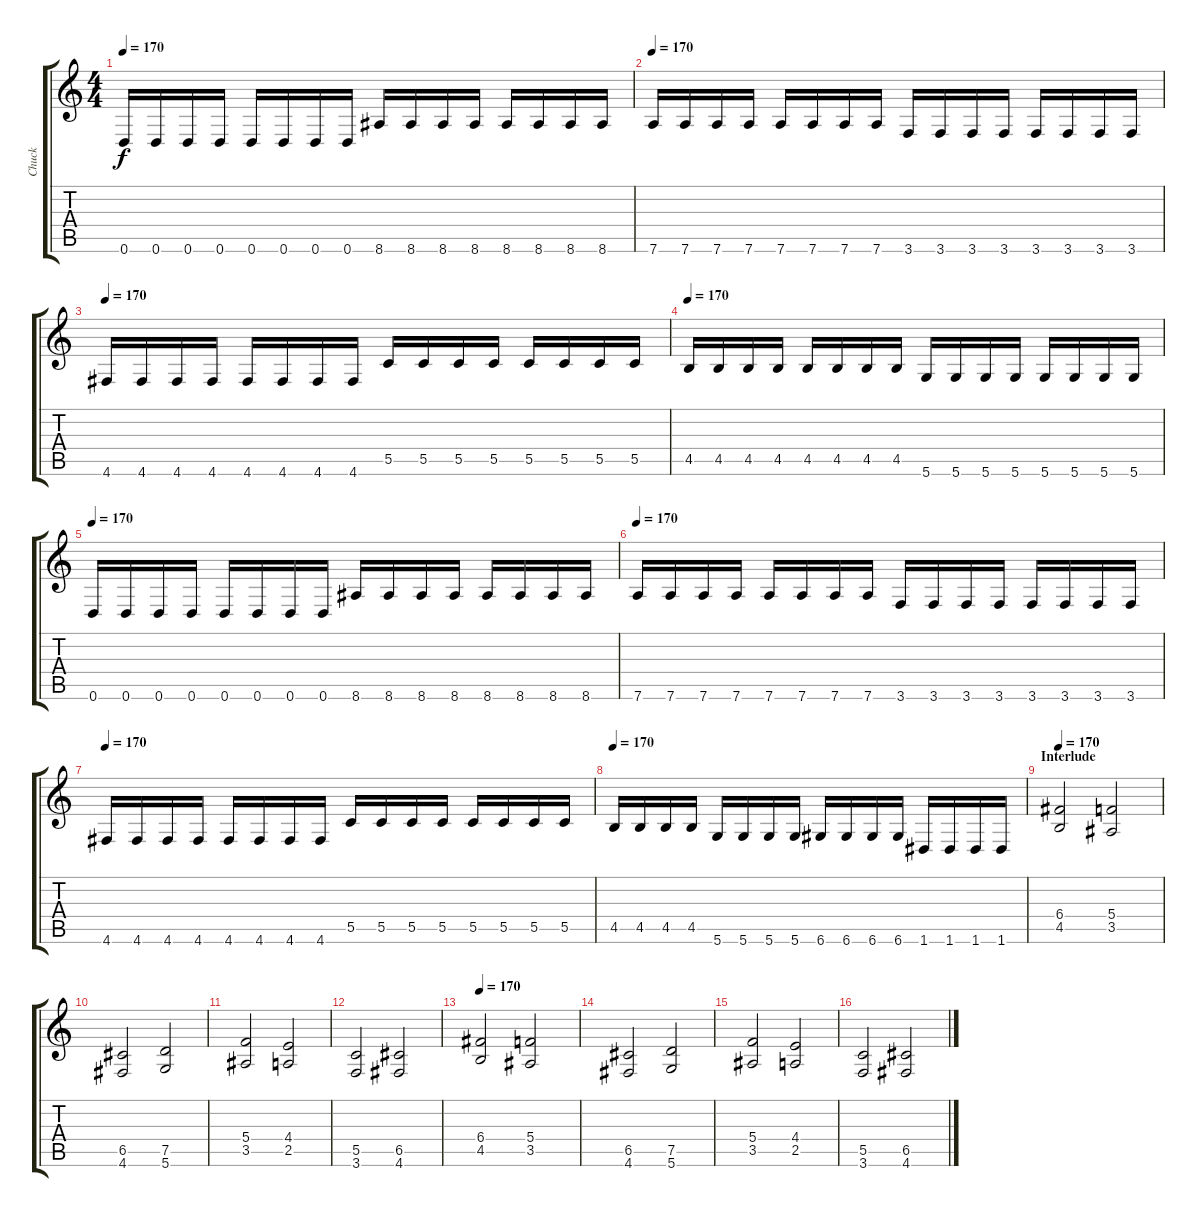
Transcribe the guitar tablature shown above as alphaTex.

\track ("Chuck" "Chuck") {instrument distortionguitar}
\staff {score tabs}
\tuning (D4 A3 F3 C3 G2 D2) {hide}
\ts (4 4)
\tempo 170
\clef g2
\ks c
0.6.16{dy f} 0.6.16 0.6.16 0.6.16 0.6.16 0.6.16 0.6.16 0.6.16 8.6.16 8.6.16 8.6.16 8.6.16 8.6.16 8.6.16 8.6.16 8.6.16 |
\tempo 170
7.6.16 7.6.16 7.6.16 7.6.16 7.6.16 7.6.16 7.6.16 7.6.16 3.6.16 3.6.16 3.6.16 3.6.16 3.6.16 3.6.16 3.6.16 3.6.16 |
\tempo 170
4.6.16 4.6.16 4.6.16 4.6.16 4.6.16 4.6.16 4.6.16 4.6.16 5.5.16 5.5.16 5.5.16 5.5.16 5.5.16 5.5.16 5.5.16 5.5.16 |
\tempo 170
4.5.16 4.5.16 4.5.16 4.5.16 4.5.16 4.5.16 4.5.16 4.5.16 5.6.16 5.6.16 5.6.16 5.6.16 5.6.16 5.6.16 5.6.16 5.6.16 |
\tempo 170
0.6.16 0.6.16 0.6.16 0.6.16 0.6.16 0.6.16 0.6.16 0.6.16 8.6.16 8.6.16 8.6.16 8.6.16 8.6.16 8.6.16 8.6.16 8.6.16 |
\tempo 170
7.6.16 7.6.16 7.6.16 7.6.16 7.6.16 7.6.16 7.6.16 7.6.16 3.6.16 3.6.16 3.6.16 3.6.16 3.6.16 3.6.16 3.6.16 3.6.16 |
\tempo 170
4.6.16 4.6.16 4.6.16 4.6.16 4.6.16 4.6.16 4.6.16 4.6.16 5.5.16 5.5.16 5.5.16 5.5.16 5.5.16 5.5.16 5.5.16 5.5.16 |
\tempo 170
4.5.16 4.5.16 4.5.16 4.5.16 5.6.16 5.6.16 5.6.16 5.6.16 6.6.16 6.6.16 6.6.16 6.6.16 1.6.16 1.6.16 1.6.16 1.6.16 |
\section ("" "Interlude")
\tempo 170
(6.4 4.5).2 (5.4 3.5).2 |
(6.5 4.6).2 (7.5 5.6).2 |
(5.4 3.5).2 (4.4 2.5).2 |
(5.5 3.6).2 (6.5 4.6).2 |
\tempo 170
(6.4 4.5).2 (5.4 3.5).2 |
(6.5 4.6).2 (7.5 5.6).2 |
(5.4 3.5).2 (4.4 2.5).2 |
(5.5 3.6).2 (6.5 4.6).2
